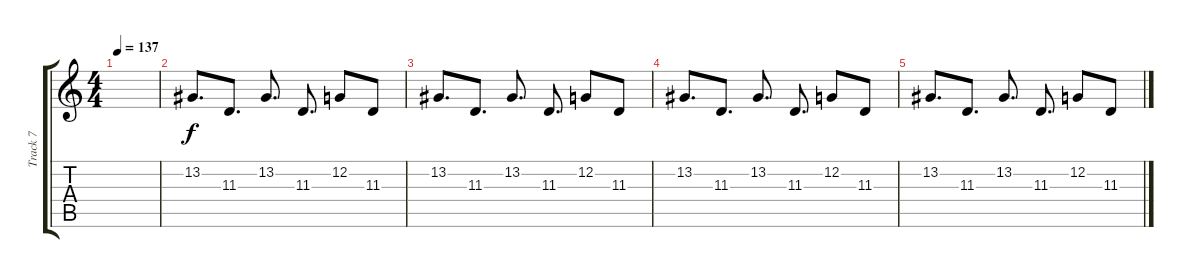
\track ("Track 7" "Track 7") {instrument fx1rain}
\staff {score tabs}
\tuning (C4 G3 Eb3 Bb2 F2 C2) {hide}
\ts (4 4)
\tempo 137
\clef g2
\ks c
|
13.2.8{d} 11.3.8{d} 13.2.8{d} 11.3.8{d} 12.2.8 11.3.8 |
13.2.8{d} 11.3.8{d} 13.2.8{d} 11.3.8{d} 12.2.8 11.3.8 |
13.2.8{d} 11.3.8{d} 13.2.8{d} 11.3.8{d} 12.2.8 11.3.8 |
13.2.8{d} 11.3.8{d} 13.2.8{d} 11.3.8{d} 12.2.8 11.3.8
